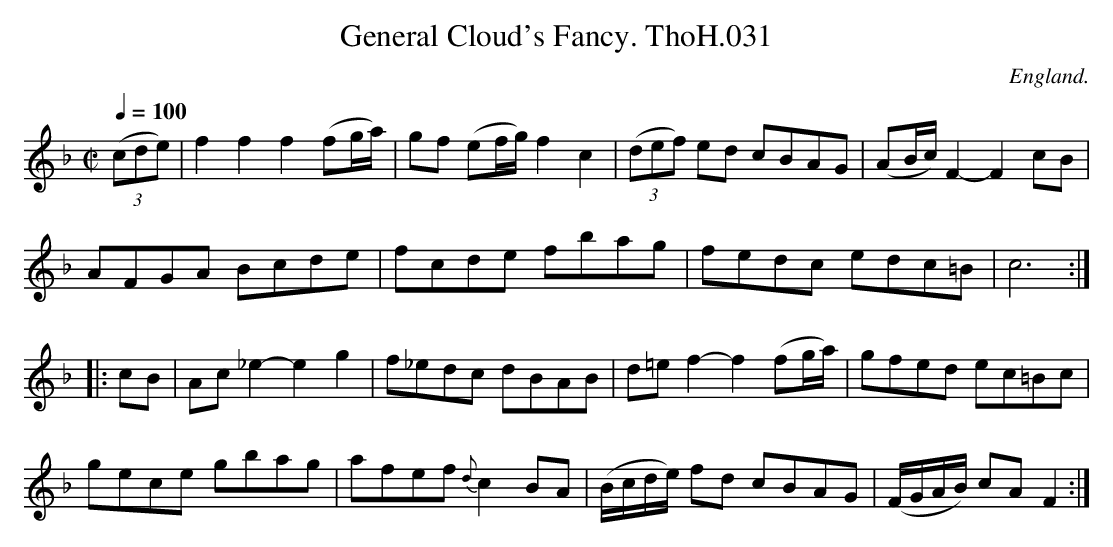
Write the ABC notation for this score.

X:1
T:General Cloud's Fancy. ThoH.031
Q:1/4=100
M:C|
L:1/8
O:England.
K:F
((3cde)|f2f2f2(fg/a/)|gf (ef/g/)f2c2|((3def) ed cBAG|(AB/c/)F2-F2cB|
AFGA Bcde|fcde fbag|fedc edc=B|c6:|
|:cB|Ac_e2-e2g2|f_edc dBAB|d=ef2-f2(fg/a/)|gfed ec=Bc|
gece gbag|afef {d}c2BA|(B/c/d/e/) fd cBAG|(F/G/A/B/) cAF2:|
